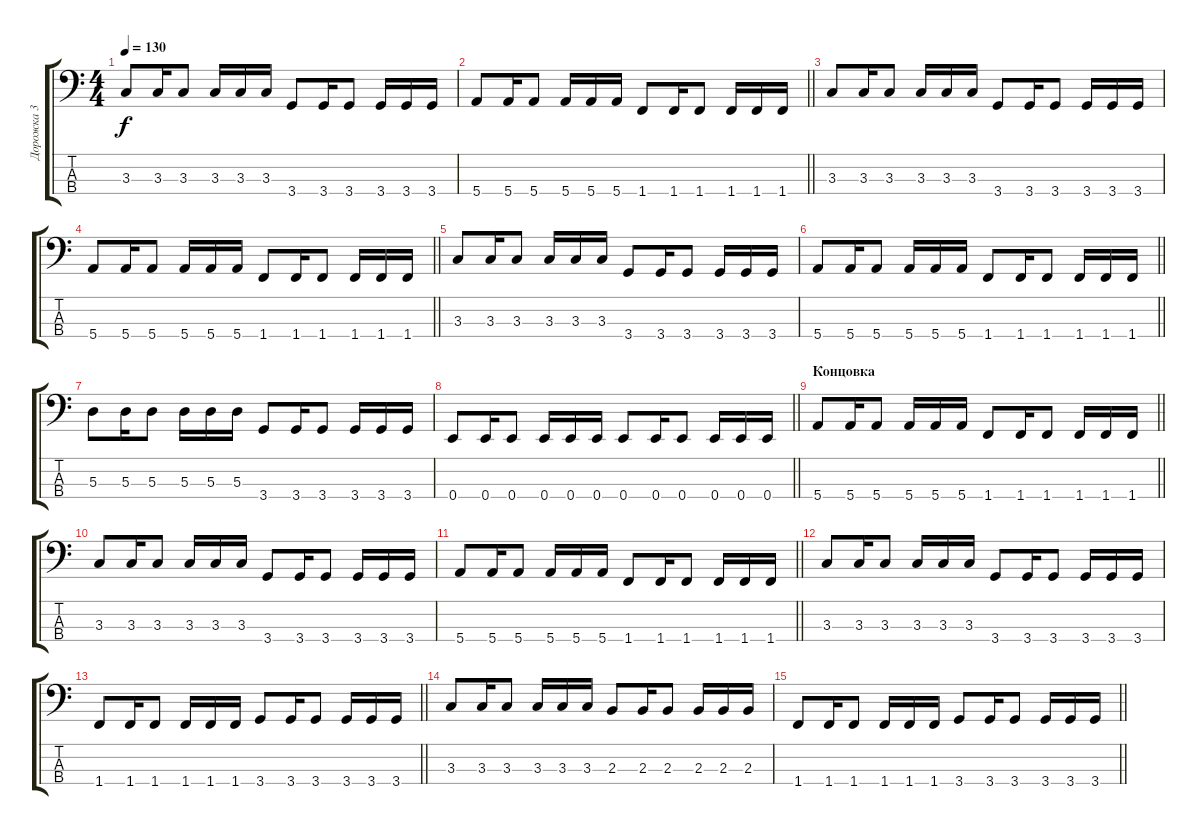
\track ("Дорожка 3" "Дорожка 3") {instrument electricbassfinger}
\staff {score tabs}
\tuning (G2 D2 A1 E1) {hide}
\ts (4 4)
\tempo 130
\clef f4
\ks c
3.3.8{dy f} 3.3.16 3.3.8 3.3.16 3.3.16 3.3.16 3.4.8 3.4.16 3.4.8 3.4.16 3.4.16 3.4.16 |
\barLineRight lightlight
5.4.8 5.4.16 5.4.8 5.4.16 5.4.16 5.4.16 1.4.8 1.4.16 1.4.8 1.4.16 1.4.16 1.4.16 |
3.3.8 3.3.16 3.3.8 3.3.16 3.3.16 3.3.16 3.4.8 3.4.16 3.4.8 3.4.16 3.4.16 3.4.16 |
\barLineRight lightlight
5.4.8 5.4.16 5.4.8 5.4.16 5.4.16 5.4.16 1.4.8 1.4.16 1.4.8 1.4.16 1.4.16 1.4.16 |
3.3.8 3.3.16 3.3.8 3.3.16 3.3.16 3.3.16 3.4.8 3.4.16 3.4.8 3.4.16 3.4.16 3.4.16 |
\barLineRight lightlight
5.4.8 5.4.16 5.4.8 5.4.16 5.4.16 5.4.16 1.4.8 1.4.16 1.4.8 1.4.16 1.4.16 1.4.16 |
5.3.8 5.3.16 5.3.8 5.3.16 5.3.16 5.3.16 3.4.8 3.4.16 3.4.8 3.4.16 3.4.16 3.4.16 |
\barLineRight lightlight
0.4.8 0.4.16 0.4.8 0.4.16 0.4.16 0.4.16 0.4.8 0.4.16 0.4.8 0.4.16 0.4.16 0.4.16 |
\section ("" "Концовка")
\barLineRight lightlight
5.4.8 5.4.16 5.4.8 5.4.16 5.4.16 5.4.16 1.4.8 1.4.16 1.4.8 1.4.16 1.4.16 1.4.16 |
3.3.8 3.3.16 3.3.8 3.3.16 3.3.16 3.3.16 3.4.8 3.4.16 3.4.8 3.4.16 3.4.16 3.4.16 |
\barLineRight lightlight
5.4.8 5.4.16 5.4.8 5.4.16 5.4.16 5.4.16 1.4.8 1.4.16 1.4.8 1.4.16 1.4.16 1.4.16 |
3.3.8 3.3.16 3.3.8 3.3.16 3.3.16 3.3.16 3.4.8 3.4.16 3.4.8 3.4.16 3.4.16 3.4.16 |
\barLineRight lightlight
1.4.8 1.4.16 1.4.8 1.4.16 1.4.16 1.4.16 3.4.8 3.4.16 3.4.8 3.4.16 3.4.16 3.4.16 |
3.3.8 3.3.16 3.3.8 3.3.16 3.3.16 3.3.16 2.3.8 2.3.16 2.3.8 2.3.16 2.3.16 2.3.16 |
\barLineRight lightlight
1.4.8 1.4.16 1.4.8 1.4.16 1.4.16 1.4.16 3.4.8 3.4.16 3.4.8 3.4.16 3.4.16 3.4.16
